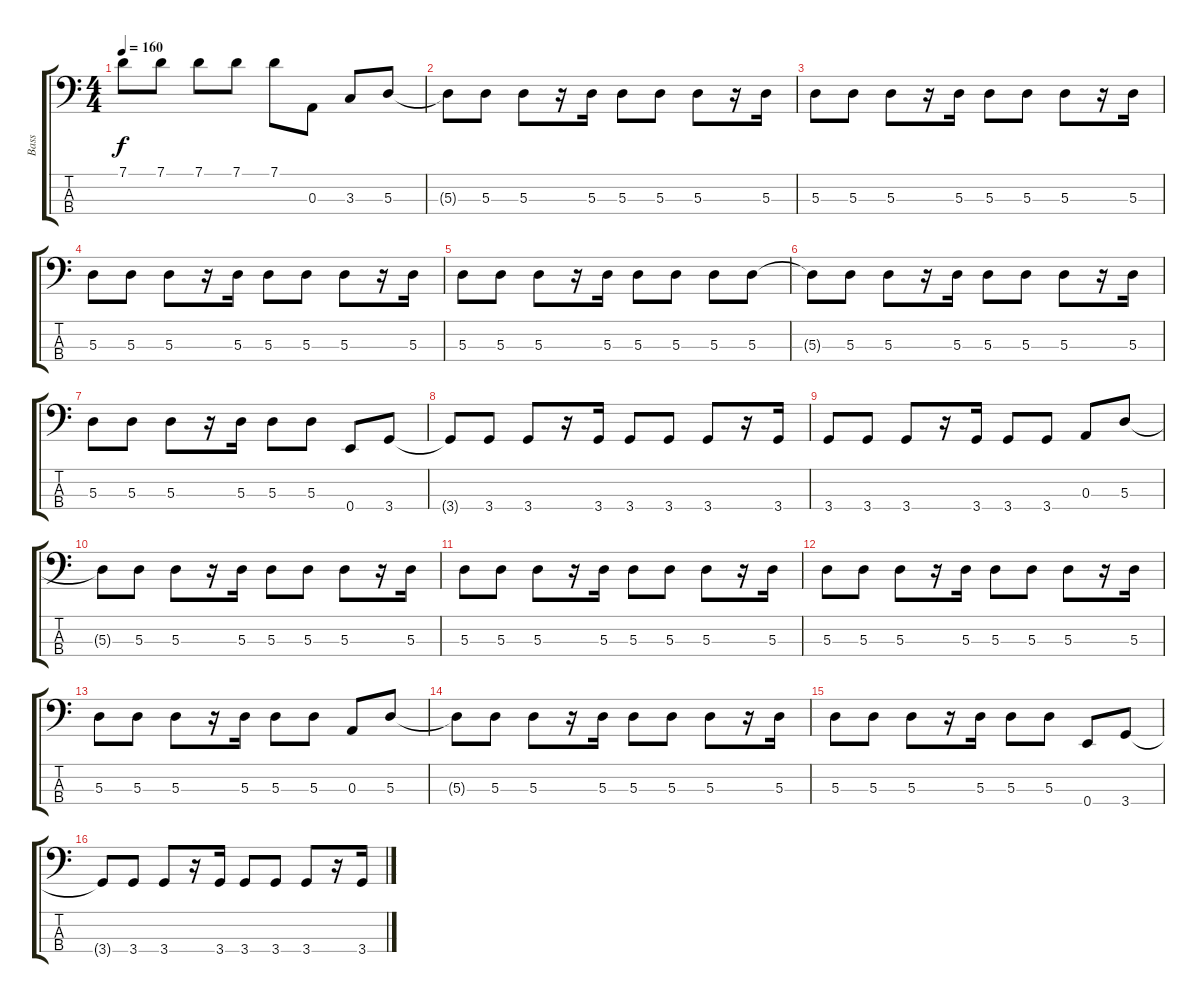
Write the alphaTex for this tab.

\track ("Bass" "Bass") {instrument electricbassfinger}
\staff {score tabs}
\tuning (G2 D2 A1 E1) {hide}
\ts (4 4)
\tempo 160
\clef f4
\ks c
7.1.8{dy f} 7.1.8 7.1.8 7.1.8 7.1.8 0.3.8 3.3.8 5.3.8 |
5.3{t}.8 5.3.8 5.3.8 r.16 5.3.16 5.3.8 5.3.8 5.3.8 r.16 5.3.16 |
5.3.8 5.3.8 5.3.8 r.16 5.3.16 5.3.8 5.3.8 5.3.8 r.16 5.3.16 |
5.3.8 5.3.8 5.3.8 r.16 5.3.16 5.3.8 5.3.8 5.3.8 r.16 5.3.16 |
5.3.8 5.3.8 5.3.8 r.16 5.3.16 5.3.8 5.3.8 5.3.8 5.3.8 |
5.3{t}.8 5.3.8 5.3.8 r.16 5.3.16 5.3.8 5.3.8 5.3.8 r.16 5.3.16 |
5.3.8 5.3.8 5.3.8 r.16 5.3.16 5.3.8 5.3.8 0.4.8 3.4.8 |
3.4{t}.8 3.4.8 3.4.8 r.16 3.4.16 3.4.8 3.4.8 3.4.8 r.16 3.4.16 |
3.4.8 3.4.8 3.4.8 r.16 3.4.16 3.4.8 3.4.8 0.3.8 5.3.8 |
5.3{t}.8 5.3.8 5.3.8 r.16 5.3.16 5.3.8 5.3.8 5.3.8 r.16 5.3.16 |
5.3.8 5.3.8 5.3.8 r.16 5.3.16 5.3.8 5.3.8 5.3.8 r.16 5.3.16 |
5.3.8 5.3.8 5.3.8 r.16 5.3.16 5.3.8 5.3.8 5.3.8 r.16 5.3.16 |
5.3.8 5.3.8 5.3.8 r.16 5.3.16 5.3.8 5.3.8 0.3.8 5.3.8 |
5.3{t}.8 5.3.8 5.3.8 r.16 5.3.16 5.3.8 5.3.8 5.3.8 r.16 5.3.16 |
5.3.8 5.3.8 5.3.8 r.16 5.3.16 5.3.8 5.3.8 0.4.8 3.4.8 |
3.4{t}.8 3.4.8 3.4.8 r.16 3.4.16 3.4.8 3.4.8 3.4.8 r.16 3.4.16
